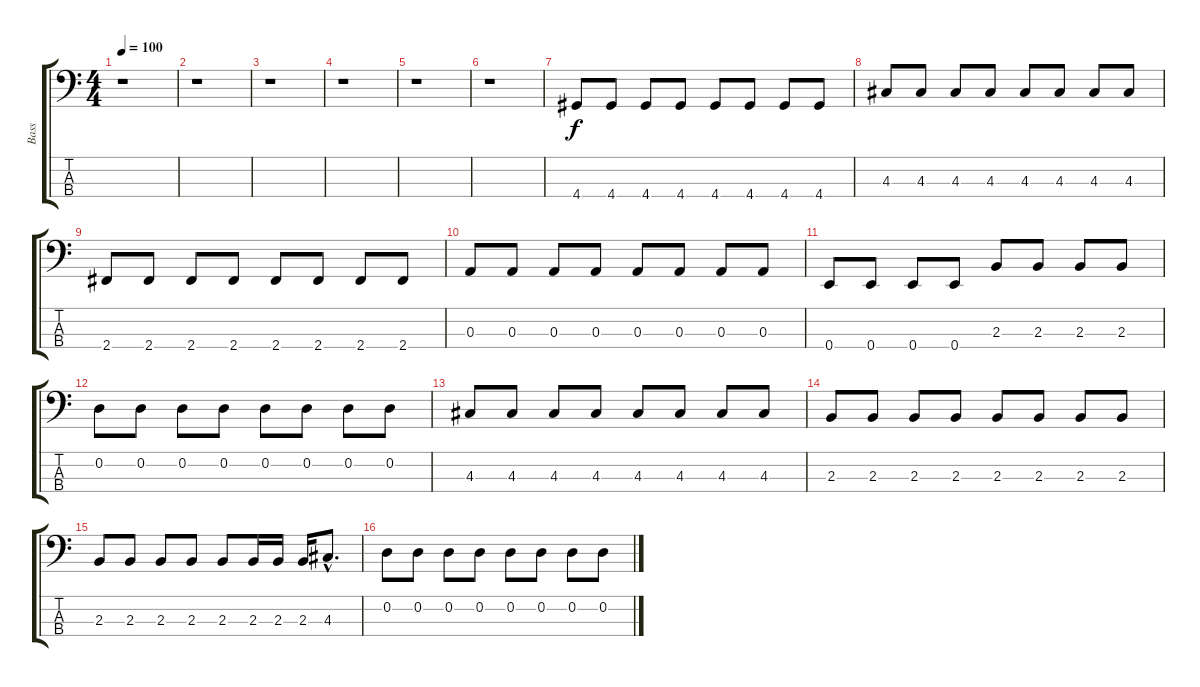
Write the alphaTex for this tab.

\track ("Bass" "Bass") {instrument electricbasspick}
\staff {score tabs}
\tuning (G2 D2 A1 E1) {hide}
\ts (4 4)
\tempo 100
\clef f4
\ks c
r.1{dy f instrument electricbasspick} |
r.1 |
r.1 |
r.1 |
r.1 |
r.1 |
4.4.8 4.4.8 4.4.8 4.4.8 4.4.8 4.4.8 4.4.8 4.4.8 |
4.3.8 4.3.8 4.3.8 4.3.8 4.3.8 4.3.8 4.3.8 4.3.8 |
2.4.8 2.4.8 2.4.8 2.4.8 2.4.8 2.4.8 2.4.8 2.4.8 |
0.3.8 0.3.8 0.3.8 0.3.8 0.3.8 0.3.8 0.3.8 0.3.8 |
0.4.8 0.4.8 0.4.8 0.4.8 2.3.8 2.3.8 2.3.8 2.3.8 |
0.2.8 0.2.8 0.2.8 0.2.8 0.2.8 0.2.8 0.2.8 0.2.8 |
4.3.8 4.3.8 4.3.8 4.3.8 4.3.8 4.3.8 4.3.8 4.3.8 |
2.3.8 2.3.8 2.3.8 2.3.8 2.3.8 2.3.8 2.3.8 2.3.8 |
2.3.8 2.3.8 2.3.8 2.3.8 2.3.8 2.3.16 2.3.16 2.3.16 4.3{hac}.8{d} |
0.2.8 0.2.8 0.2.8 0.2.8 0.2.8 0.2.8 0.2.8 0.2.8
